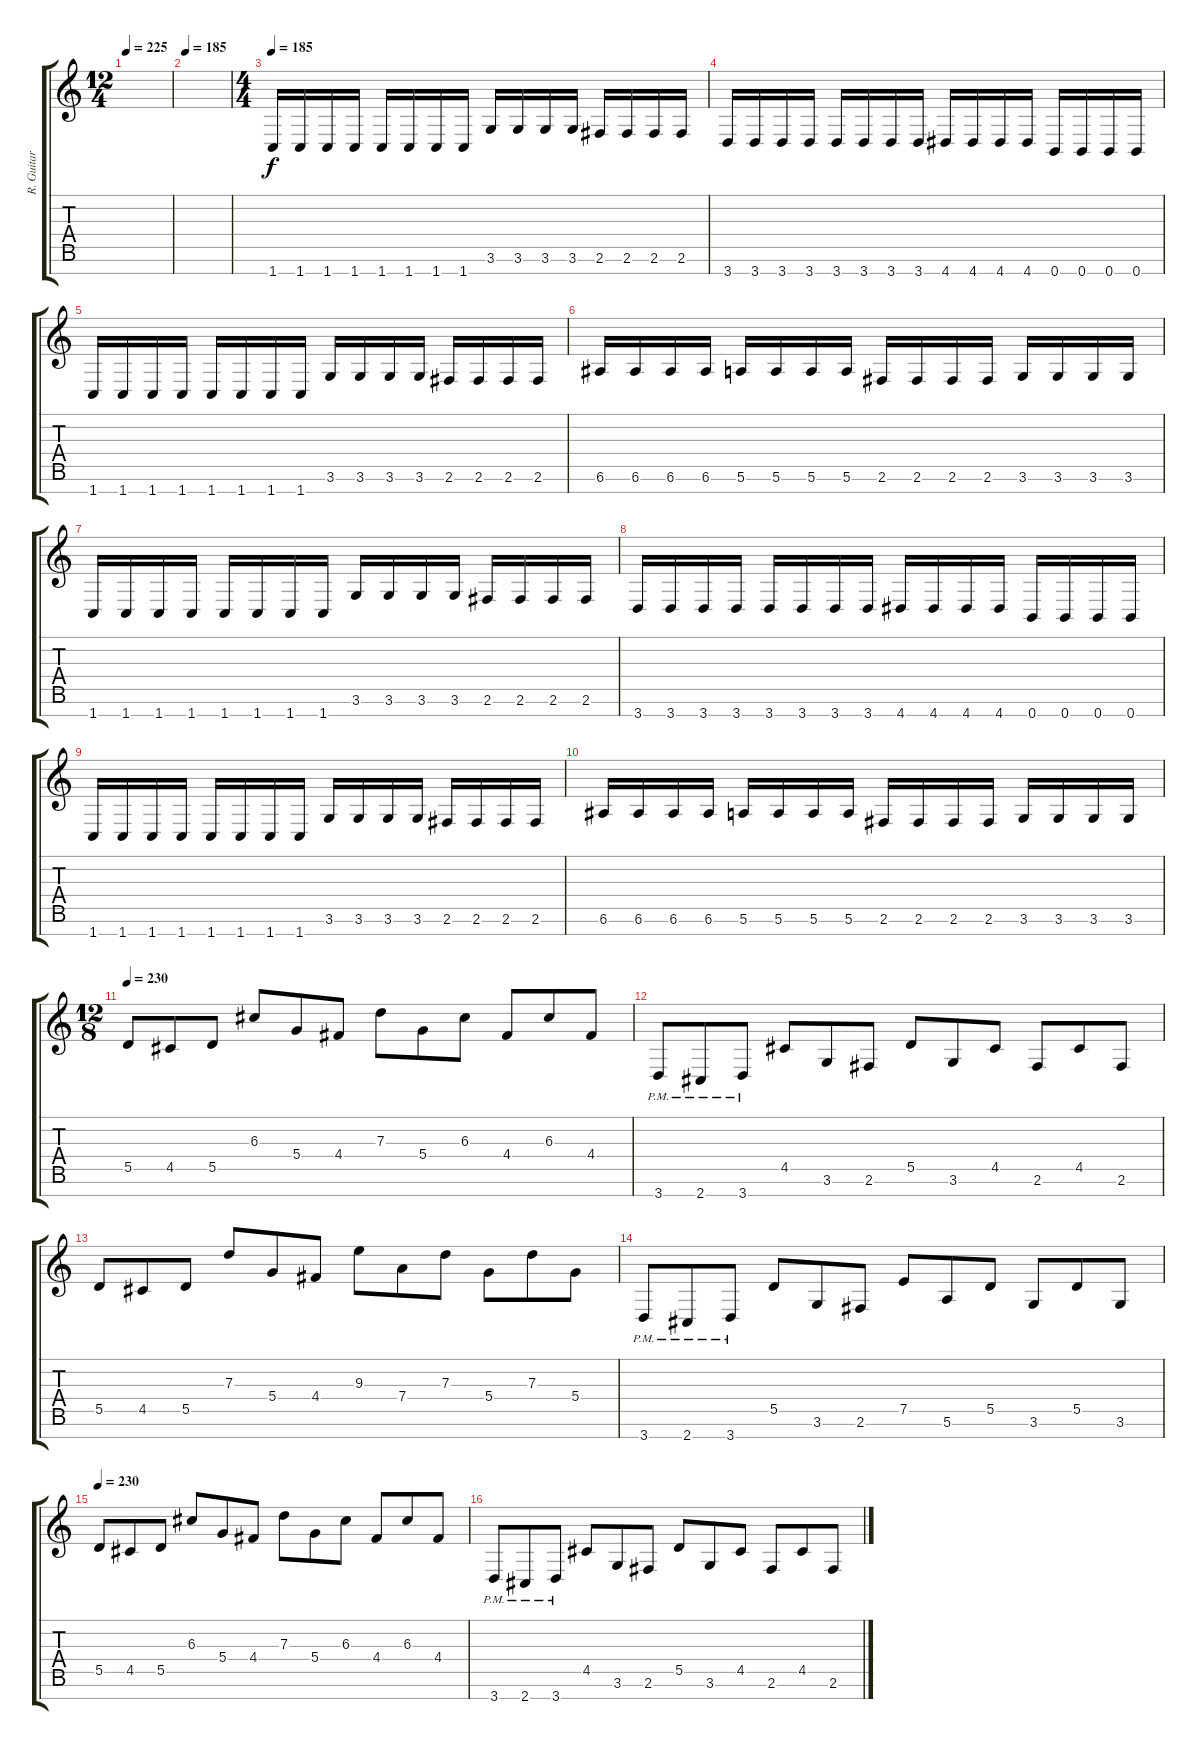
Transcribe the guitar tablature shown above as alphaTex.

\track ("R. Guitar 1" "R. Guitar ") {instrument distortionguitar}
\staff {score tabs}
\tuning (E4 B3 G3 D3 A2 E2 B1) {hide}
\ts (12 4)
\tempo 225
\clef g2
\ks c
|
\tempo 185
|
\ts (4 4)
\tempo 185
1.7.16 1.7.16 1.7.16 1.7.16 1.7.16 1.7.16 1.7.16 1.7.16 3.6.16 3.6.16 3.6.16 3.6.16 2.6.16 2.6.16 2.6.16 2.6.16 |
3.7.16 3.7.16 3.7.16 3.7.16 3.7.16 3.7.16 3.7.16 3.7.16 4.7.16 4.7.16 4.7.16 4.7.16 0.7.16 0.7.16 0.7.16 0.7.16 |
1.7.16 1.7.16 1.7.16 1.7.16 1.7.16 1.7.16 1.7.16 1.7.16 3.6.16 3.6.16 3.6.16 3.6.16 2.6.16 2.6.16 2.6.16 2.6.16 |
6.6.16 6.6.16 6.6.16 6.6.16 5.6.16 5.6.16 5.6.16 5.6.16 2.6.16 2.6.16 2.6.16 2.6.16 3.6.16 3.6.16 3.6.16 3.6.16 |
1.7.16 1.7.16 1.7.16 1.7.16 1.7.16 1.7.16 1.7.16 1.7.16 3.6.16 3.6.16 3.6.16 3.6.16 2.6.16 2.6.16 2.6.16 2.6.16 |
3.7.16 3.7.16 3.7.16 3.7.16 3.7.16 3.7.16 3.7.16 3.7.16 4.7.16 4.7.16 4.7.16 4.7.16 0.7.16 0.7.16 0.7.16 0.7.16 |
1.7.16 1.7.16 1.7.16 1.7.16 1.7.16 1.7.16 1.7.16 1.7.16 3.6.16 3.6.16 3.6.16 3.6.16 2.6.16 2.6.16 2.6.16 2.6.16 |
6.6.16 6.6.16 6.6.16 6.6.16 5.6.16 5.6.16 5.6.16 5.6.16 2.6.16 2.6.16 2.6.16 2.6.16 3.6.16 3.6.16 3.6.16 3.6.16 |
\ts (12 8)
\tempo 230
5.5.8{instrument acousticguitarsteel} 4.5.8 5.5.8 6.3.8 5.4.8 4.4.8 7.3.8 5.4.8 6.3.8 4.4.8 6.3.8 4.4.8 |
3.7{pm}.8{instrument distortionguitar} 2.7{pm}.8 3.7{pm}.8 4.5.8 3.6.8 2.6.8 5.5.8 3.6.8 4.5.8 2.6.8 4.5.8 2.6.8 |
5.5.8{instrument acousticguitarsteel} 4.5.8 5.5.8 7.3.8 5.4.8 4.4.8 9.3.8 7.4.8 7.3.8 5.4.8 7.3.8 5.4.8 |
3.7{pm}.8{instrument distortionguitar} 2.7{pm}.8 3.7{pm}.8 5.5.8 3.6.8 2.6.8 7.5.8 5.6.8 5.5.8 3.6.8 5.5.8 3.6.8 |
\tempo 230
5.5.8{instrument acousticguitarsteel} 4.5.8 5.5.8 6.3.8 5.4.8 4.4.8 7.3.8 5.4.8 6.3.8 4.4.8 6.3.8 4.4.8 |
3.7{pm}.8{instrument distortionguitar} 2.7{pm}.8 3.7{pm}.8 4.5.8 3.6.8 2.6.8 5.5.8 3.6.8 4.5.8 2.6.8 4.5.8 2.6.8
